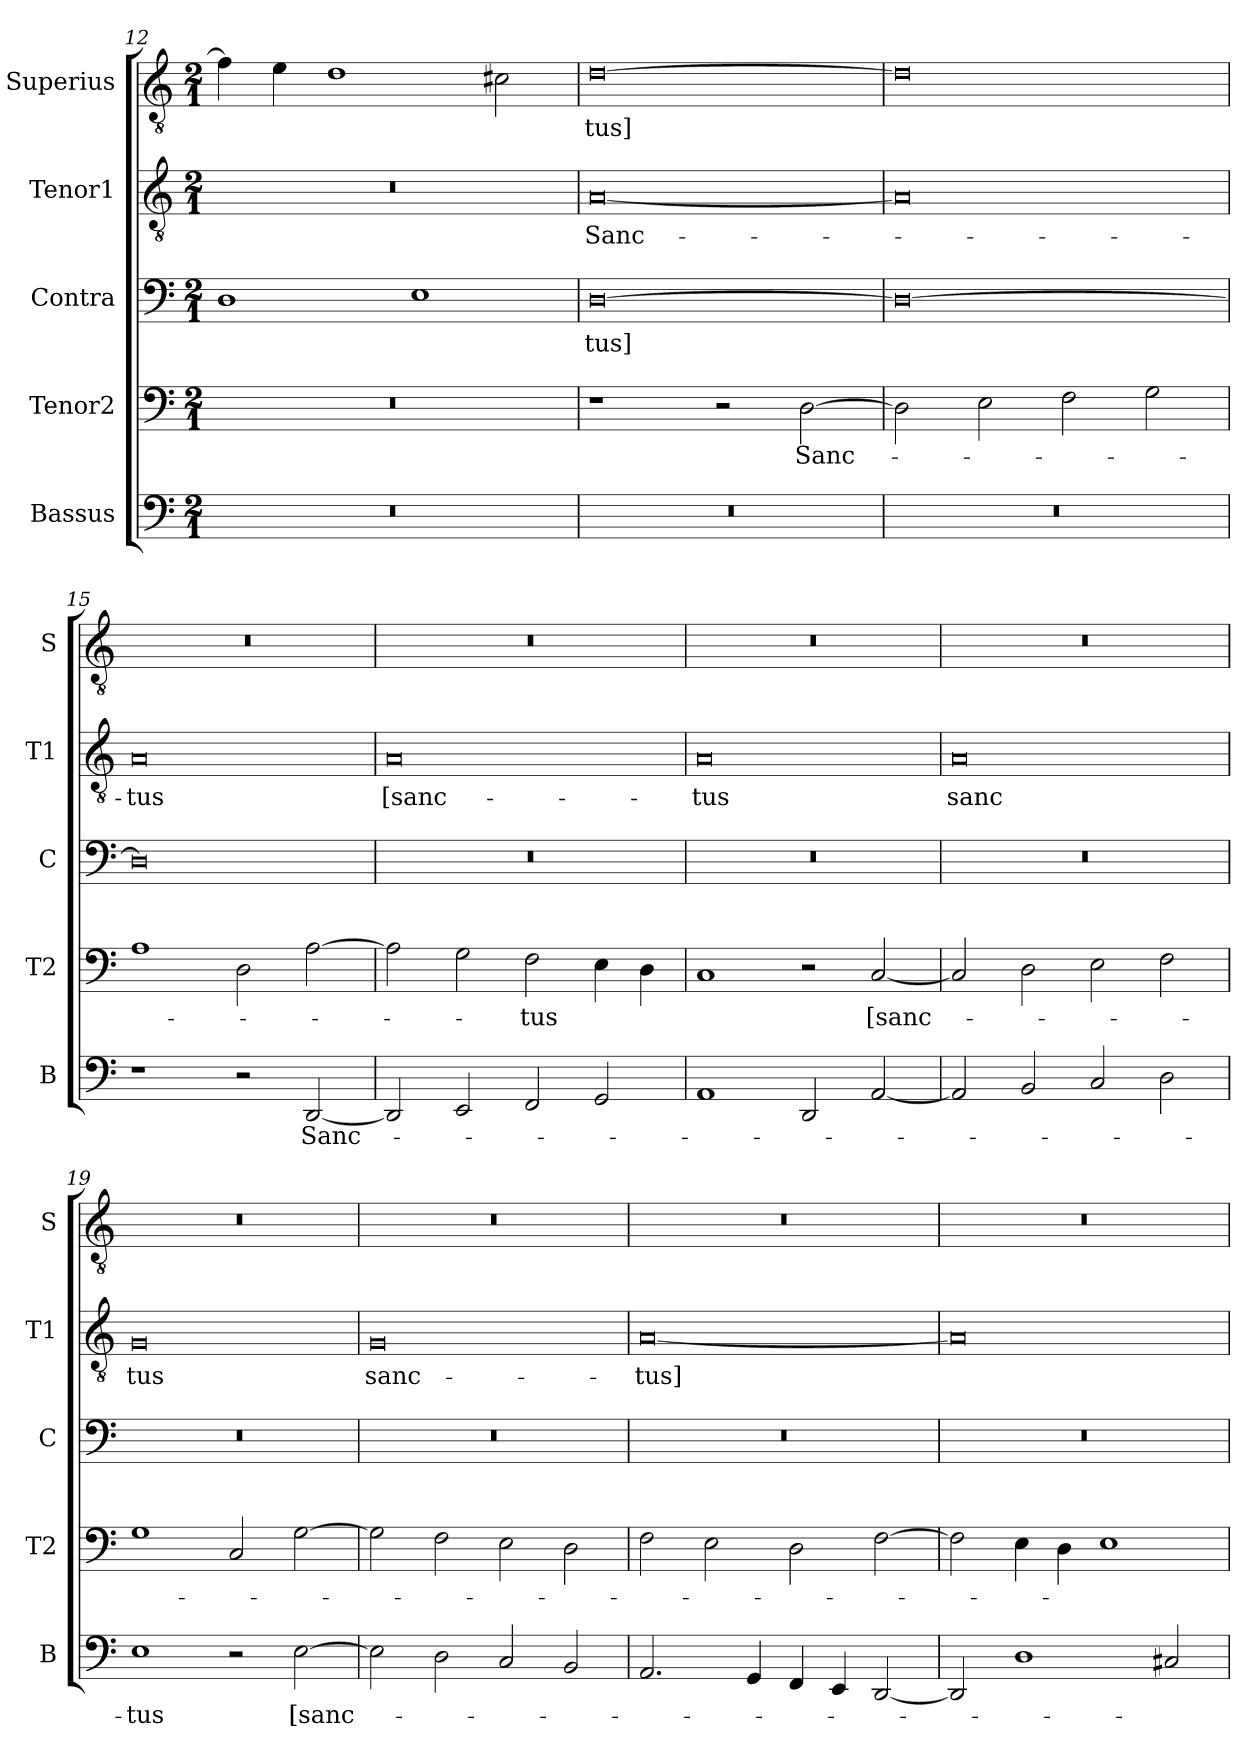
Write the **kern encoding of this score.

**kern	**text	**kern	**text	**kern	**text	**kern	**text	**kern	**text
*part5	*part5	*part4	*part4	*part3	*part3	*part2	*part2	*part1	*part1
*staff5	*staff5	*staff4	*staff4	*staff3	*staff3	*staff2	*staff2	*staff1	*staff1
*I"Bassus	*	*I"Tenor2	*	*I"Contra	*	*I"Tenor1	*	*I"Superius	*
*I'B	*	*I'T2	*	*I'C	*	*I'T1	*	*I'S	*
*clefF4	*	*clefF4	*	*clefF4	*	*clefGv2	*	*clefGv2	*
*k[]	*	*k[]	*	*k[]	*	*k[]	*	*k[]	*
*M2/1	*	*M2/1	*	*M2/1	*	*M2/1	*	*M2/1	*
=12	=12	=12	=12	=12	=12	=12	=12	=12	=12
0r	.	0r	.	1D	.	0r	.	4f\]	.
.	.	.	.	.	.	.	.	4e\	.
.	.	.	.	.	.	.	.	1d	.
.	.	.	.	1E	.	.	.	.	.
.	.	.	.	.	.	.	.	2c#X\	.
=13	=13	=13	=13	=13	=13	=13	=13	=13	=13
0r	.	1r	.	[0D	-tus]	[0A	Sanc-	[0d	-tus]
.	.	2r	.	.	.	.	.	.	.
.	.	[2D\	Sanc-	.	.	.	.	.	.
=14	=14	=14	=14	=14	=14	=14	=14	=14	=14
0r	.	2D\]	.	0D_	.	0A]	.	0d]	.
.	.	2E\	.	.	.	.	.	.	.
.	.	2F\	.	.	.	.	.	.	.
.	.	2G\	.	.	.	.	.	.	.
=15	=15	=15	=15	=15	=15	=15	=15	=15	=15
1r	.	1A	.	0D]	.	0A	-tus	0r	.
2r	.	2D\	.	.	.	.	.	.	.
[2DD/	Sanc-	[2A\	.	.	.	.	.	.	.
=16	=16	=16	=16	=16	=16	=16	=16	=16	=16
2DD/]	.	2A\]	.	0r	.	0A	[sanc-	0r	.
2EE/	.	2G\	.	.	.	.	.	.	.
2FF/	.	2F\	-tus	.	.	.	.	.	.
2GG/	.	4E\	.	.	.	.	.	.	.
.	.	4D\	.	.	.	.	.	.	.
=17	=17	=17	=17	=17	=17	=17	=17	=17	=17
1AA	.	1C	.	0r	.	0A	-tus	0r	.
2DD/	.	2r	.	.	.	.	.	.	.
[2AA/	.	[2C/	[sanc-	.	.	.	.	.	.
=18	=18	=18	=18	=18	=18	=18	=18	=18	=18
2AA/]	.	2C/]	.	0r	.	0A	sanc	0r	.
2BB/	.	2D\	.	.	.	.	.	.	.
2C/	.	2E\	.	.	.	.	.	.	.
2D\	.	2F\	.	.	.	.	.	.	.
=19	=19	=19	=19	=19	=19	=19	=19	=19	=19
1E	-tus	1G	.	0r	.	0G	tus	0r	.
2r	.	2C/	.	.	.	.	.	.	.
[2E\	[sanc-	[2G\	.	.	.	.	.	.	.
=20	=20	=20	=20	=20	=20	=20	=20	=20	=20
2E\]	.	2G\]	.	0r	.	0G	sanc-	0r	.
2D\	.	2F\	.	.	.	.	.	.	.
2C/	.	2E\	.	.	.	.	.	.	.
2BB/	.	2D\	.	.	.	.	.	.	.
=21	=21	=21	=21	=21	=21	=21	=21	=21	=21
2.AA/	.	2F\	.	0r	.	[0A	-tus]	0r	.
.	.	2E\	.	.	.	.	.	.	.
4GG/	.	.	.	.	.	.	.	.	.
4FF/	.	2D\	.	.	.	.	.	.	.
4EE/	.	.	.	.	.	.	.	.	.
[2DD/	.	[2F\	.	.	.	.	.	.	.
=22	=22	=22	=22	=22	=22	=22	=22	=22	=22
2DD/]	.	2F\]	.	0r	.	0A]	.	0r	.
1D	.	4E\	.	.	.	.	.	.	.
.	.	4D\	.	.	.	.	.	.	.
.	.	1E	.	.	.	.	.	.	.
2C#X/	.	.	.	.	.	.	.	.	.
=	=	=	=	=	=	=	=	=	=
*-	*-	*-	*-	*-	*-	*-	*-	*-	*-
